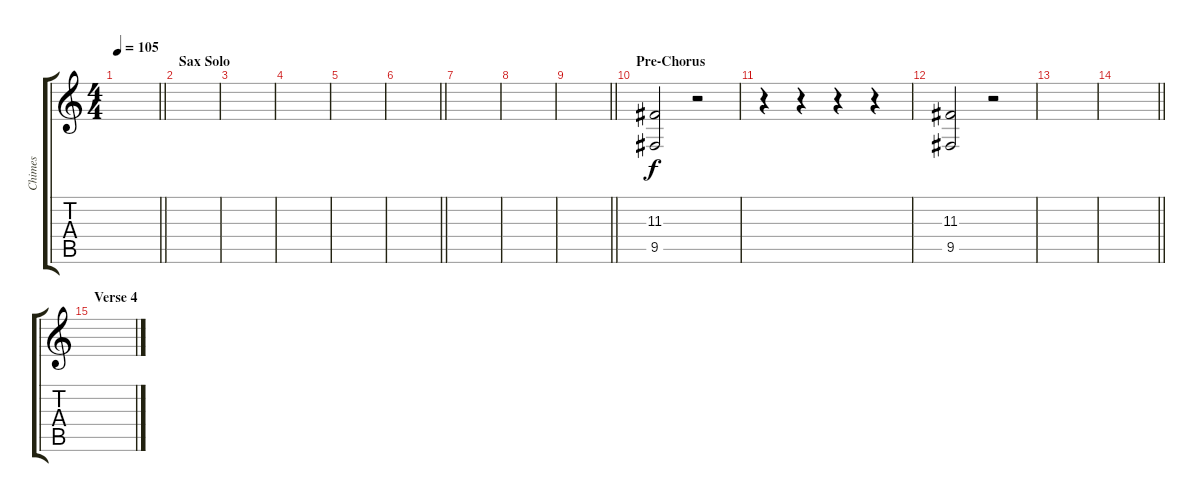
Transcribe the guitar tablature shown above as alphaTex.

\track ("Chimes" "Chimes") {instrument vibraphone}
\staff {score tabs}
\tuning (E4 B3 G3 D3 A2 E2) {hide}
\ts (4 4)
\tempo 105
\clef g2
\barLineRight lightlight
\ks c
|
\section ("" "Sax Solo")
|
|
|
|
\barLineRight lightlight
|
|
|
\barLineRight lightlight
|
\section ("" "Pre-Chorus")
(11.3 9.5).2 r.2 |
r.4 r.4 r.4 r.4 |
(11.3 9.5).2 r.2 |
|
\barLineRight lightlight
|
\section ("" "Verse 4")
